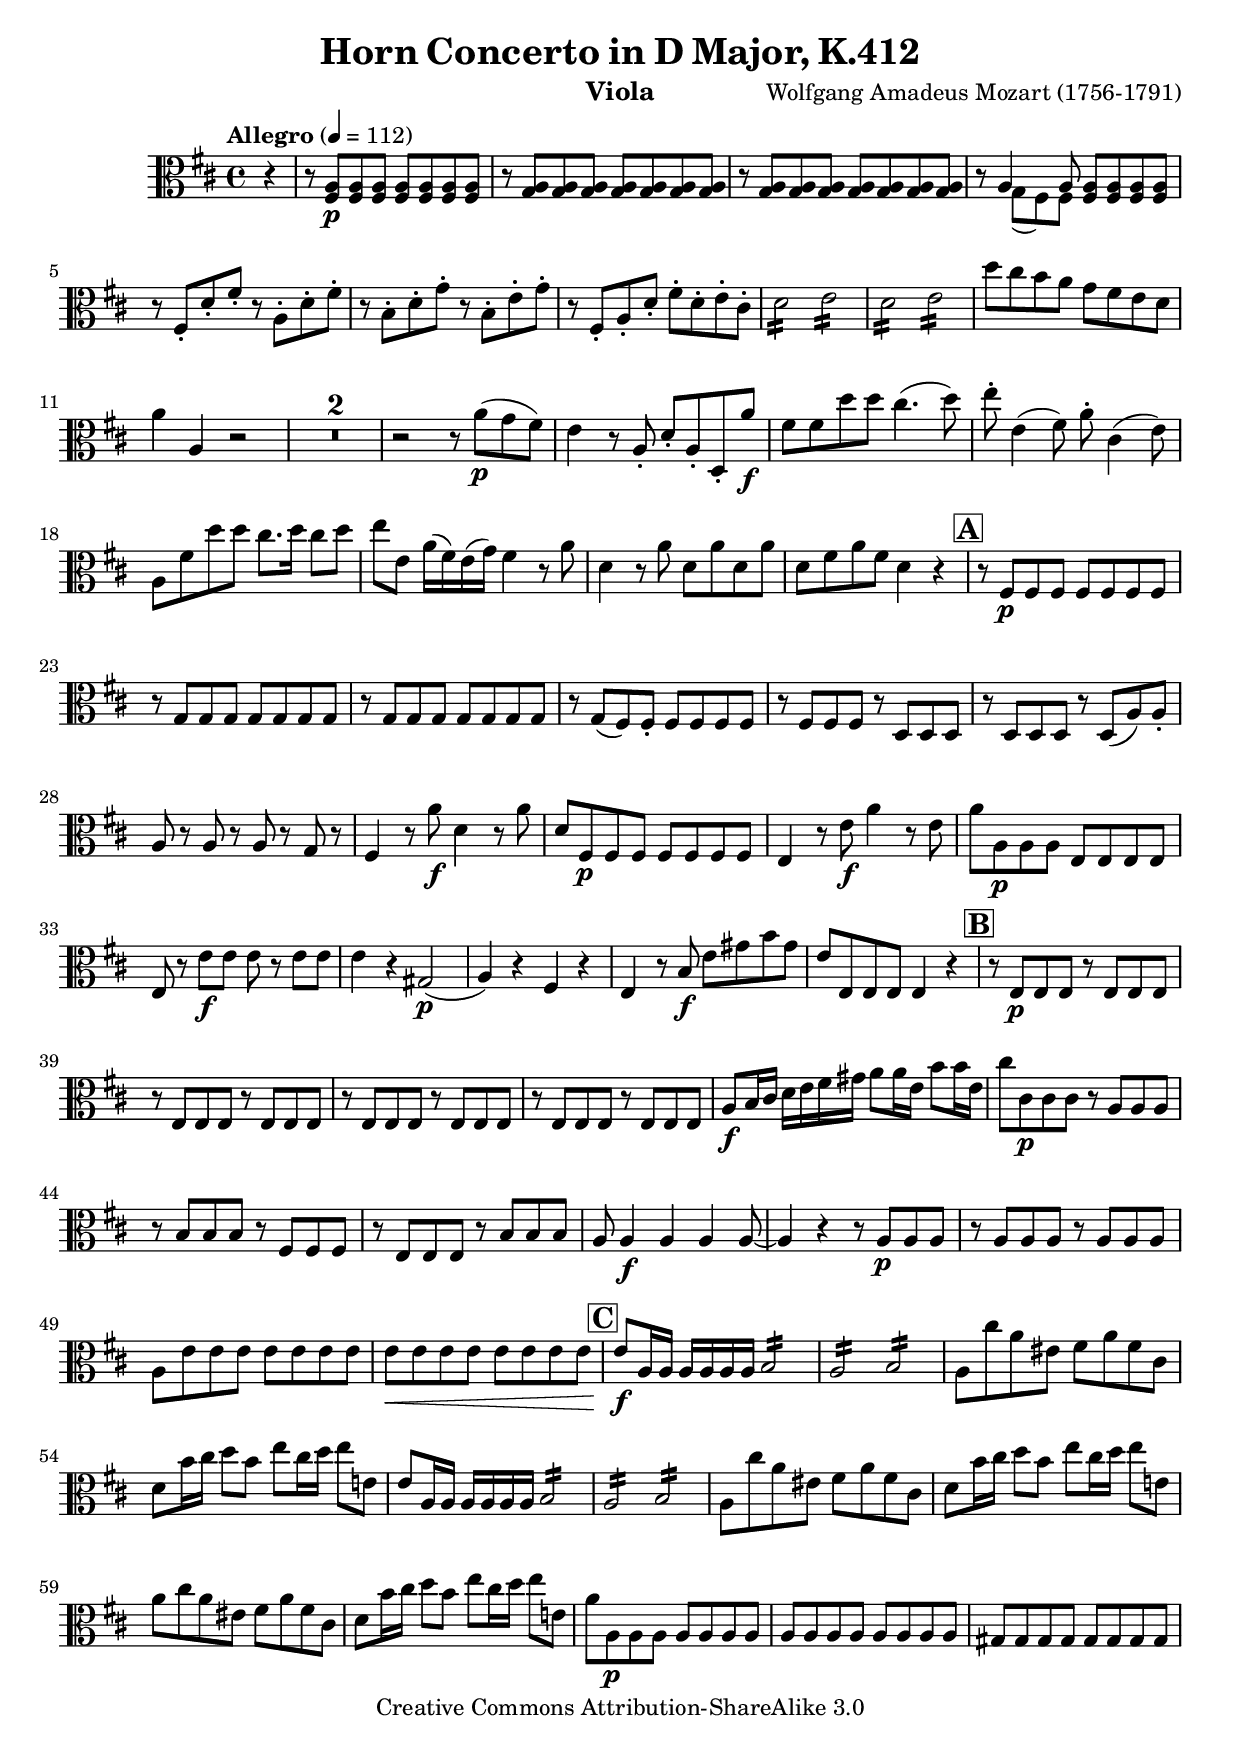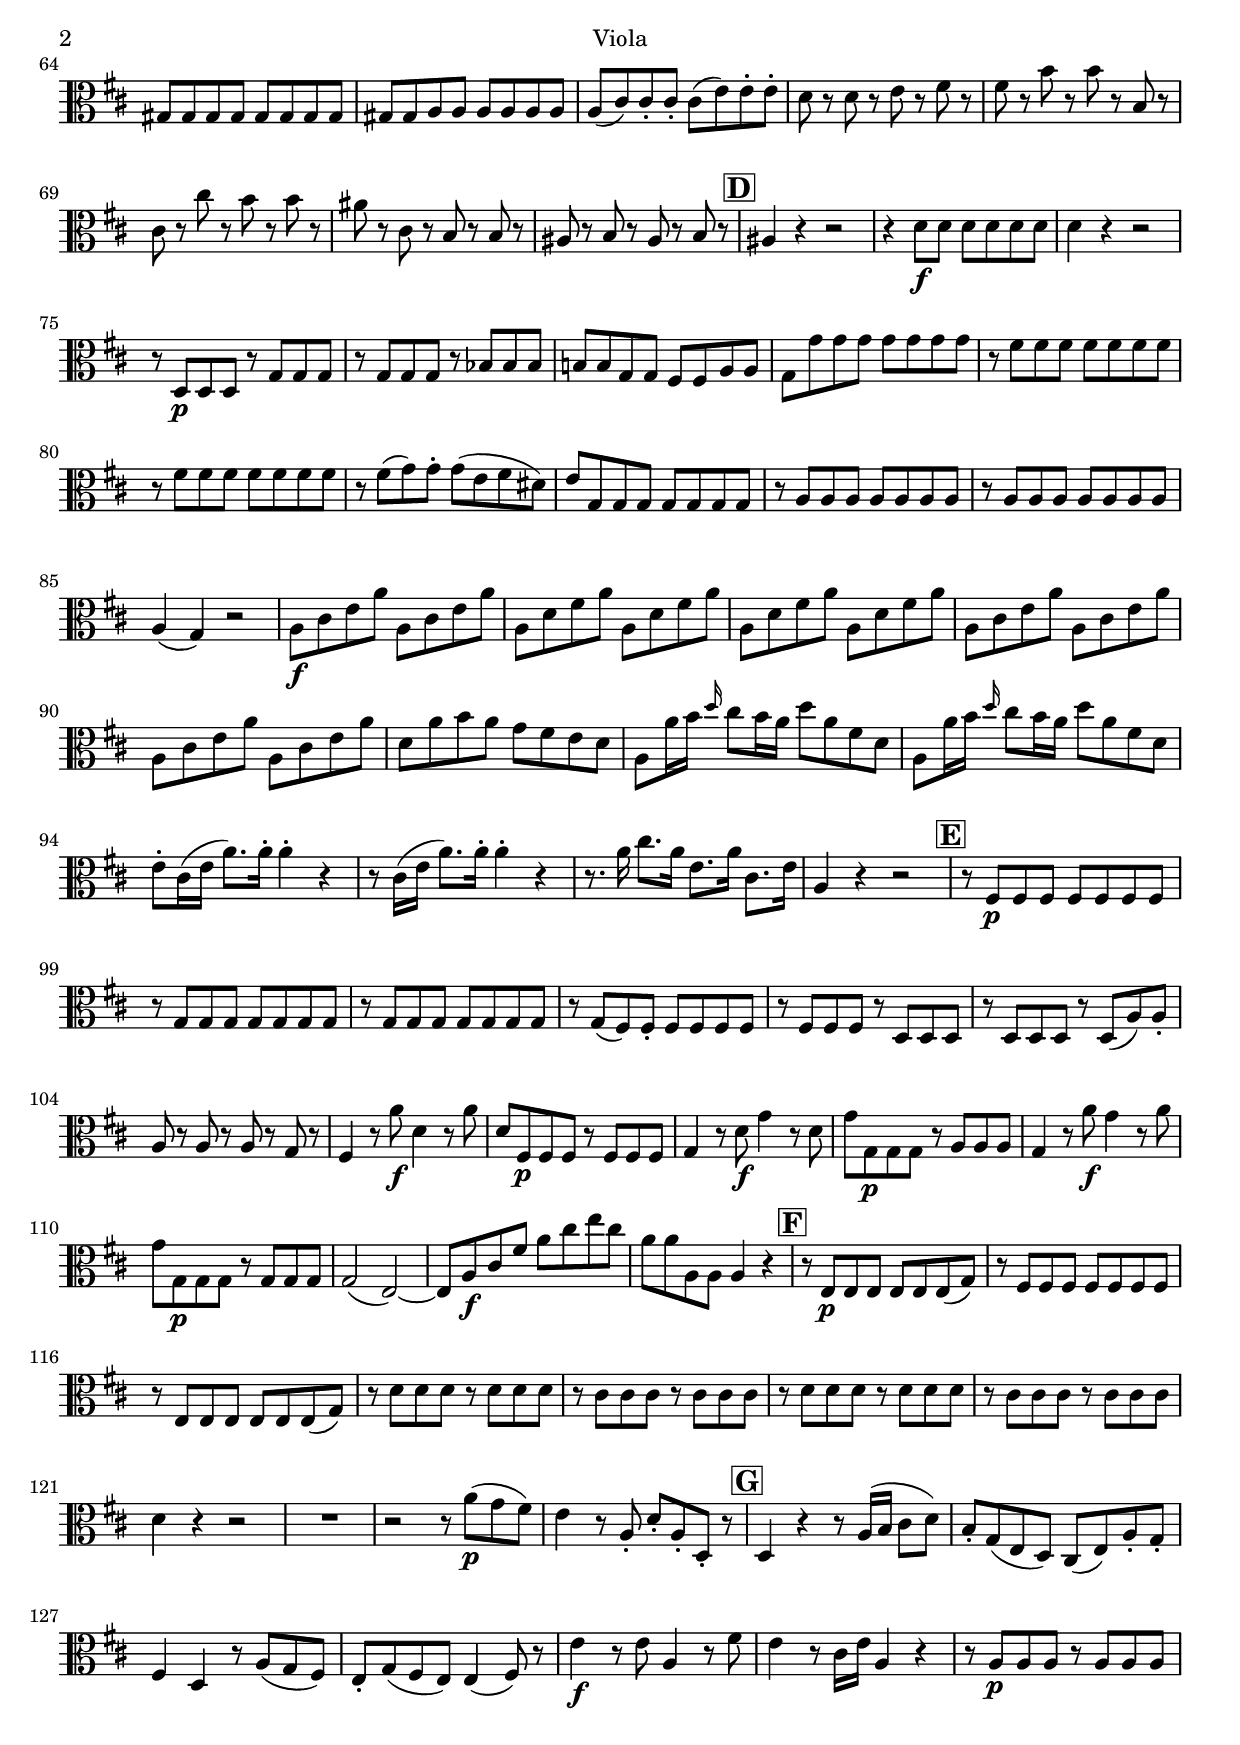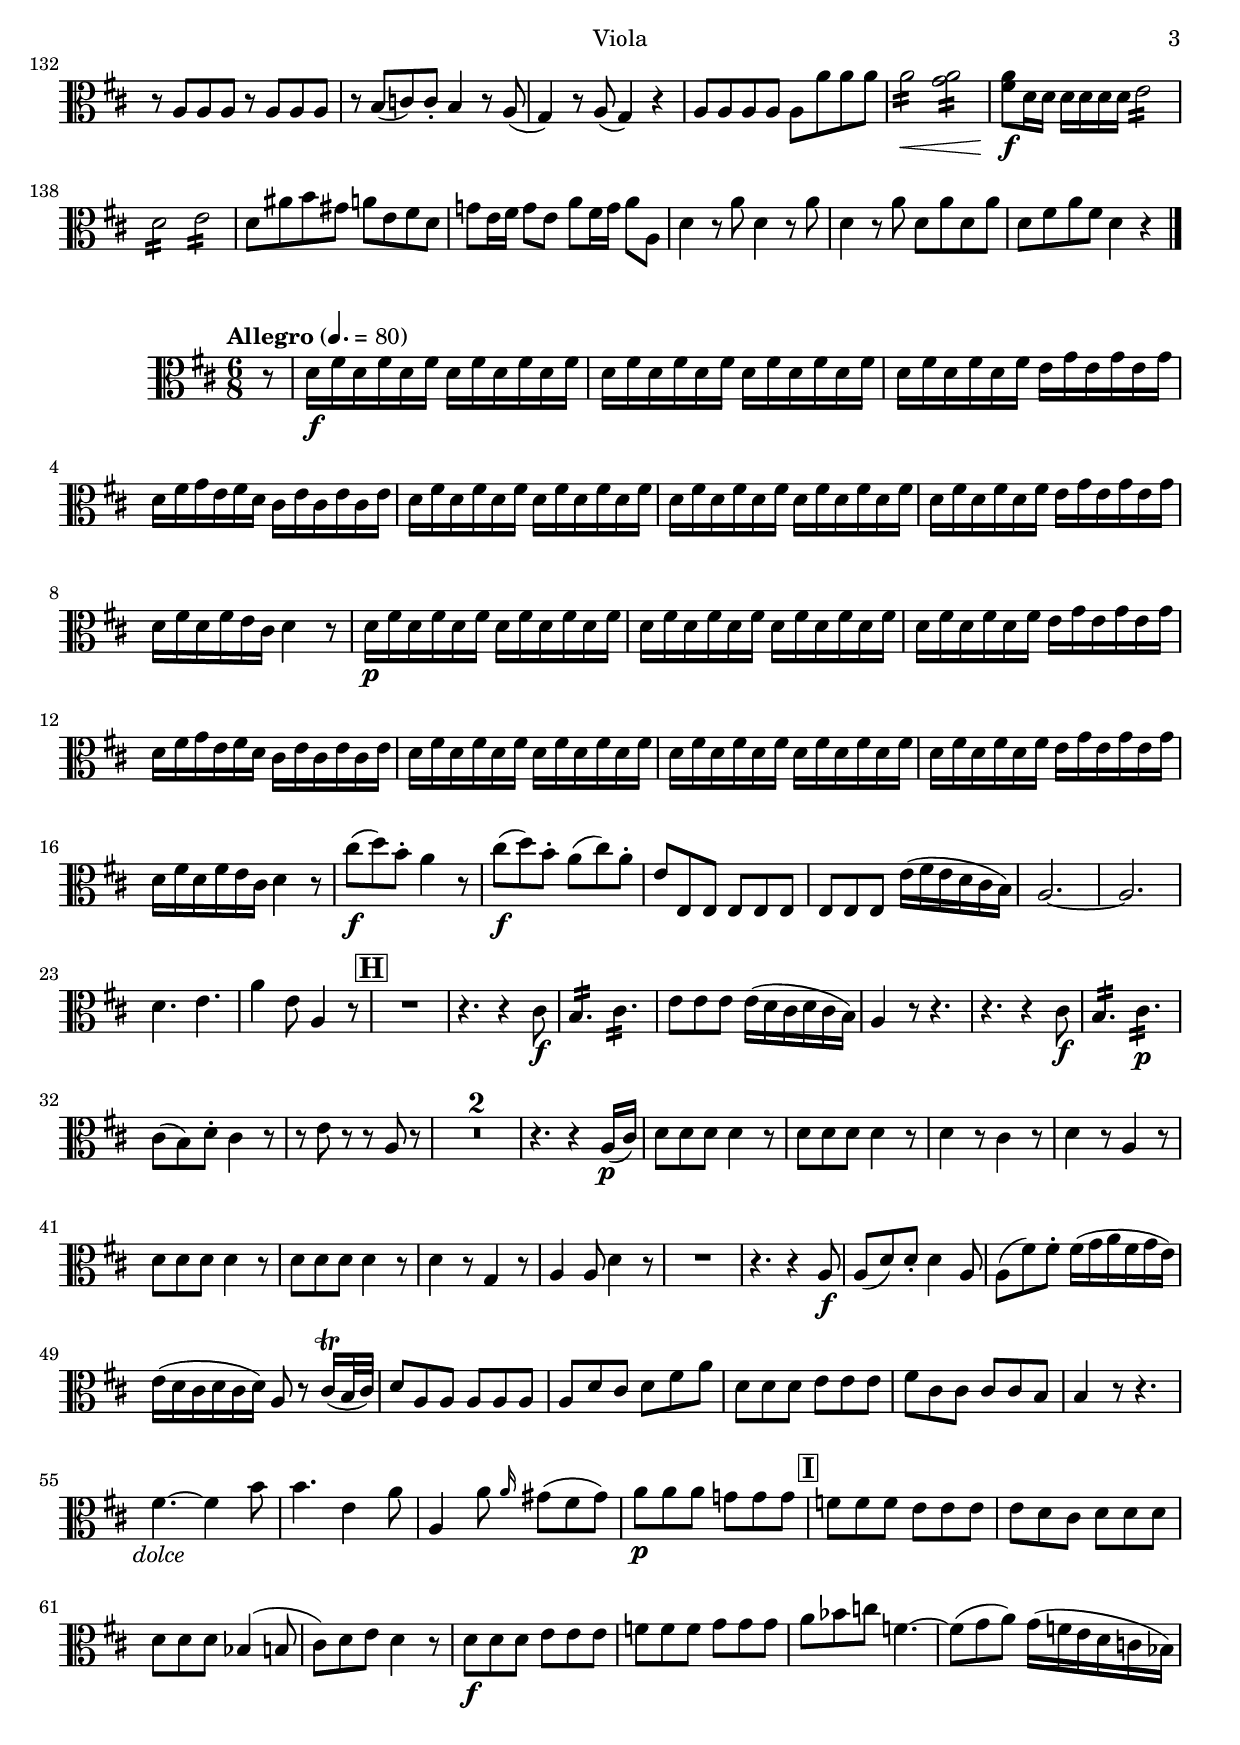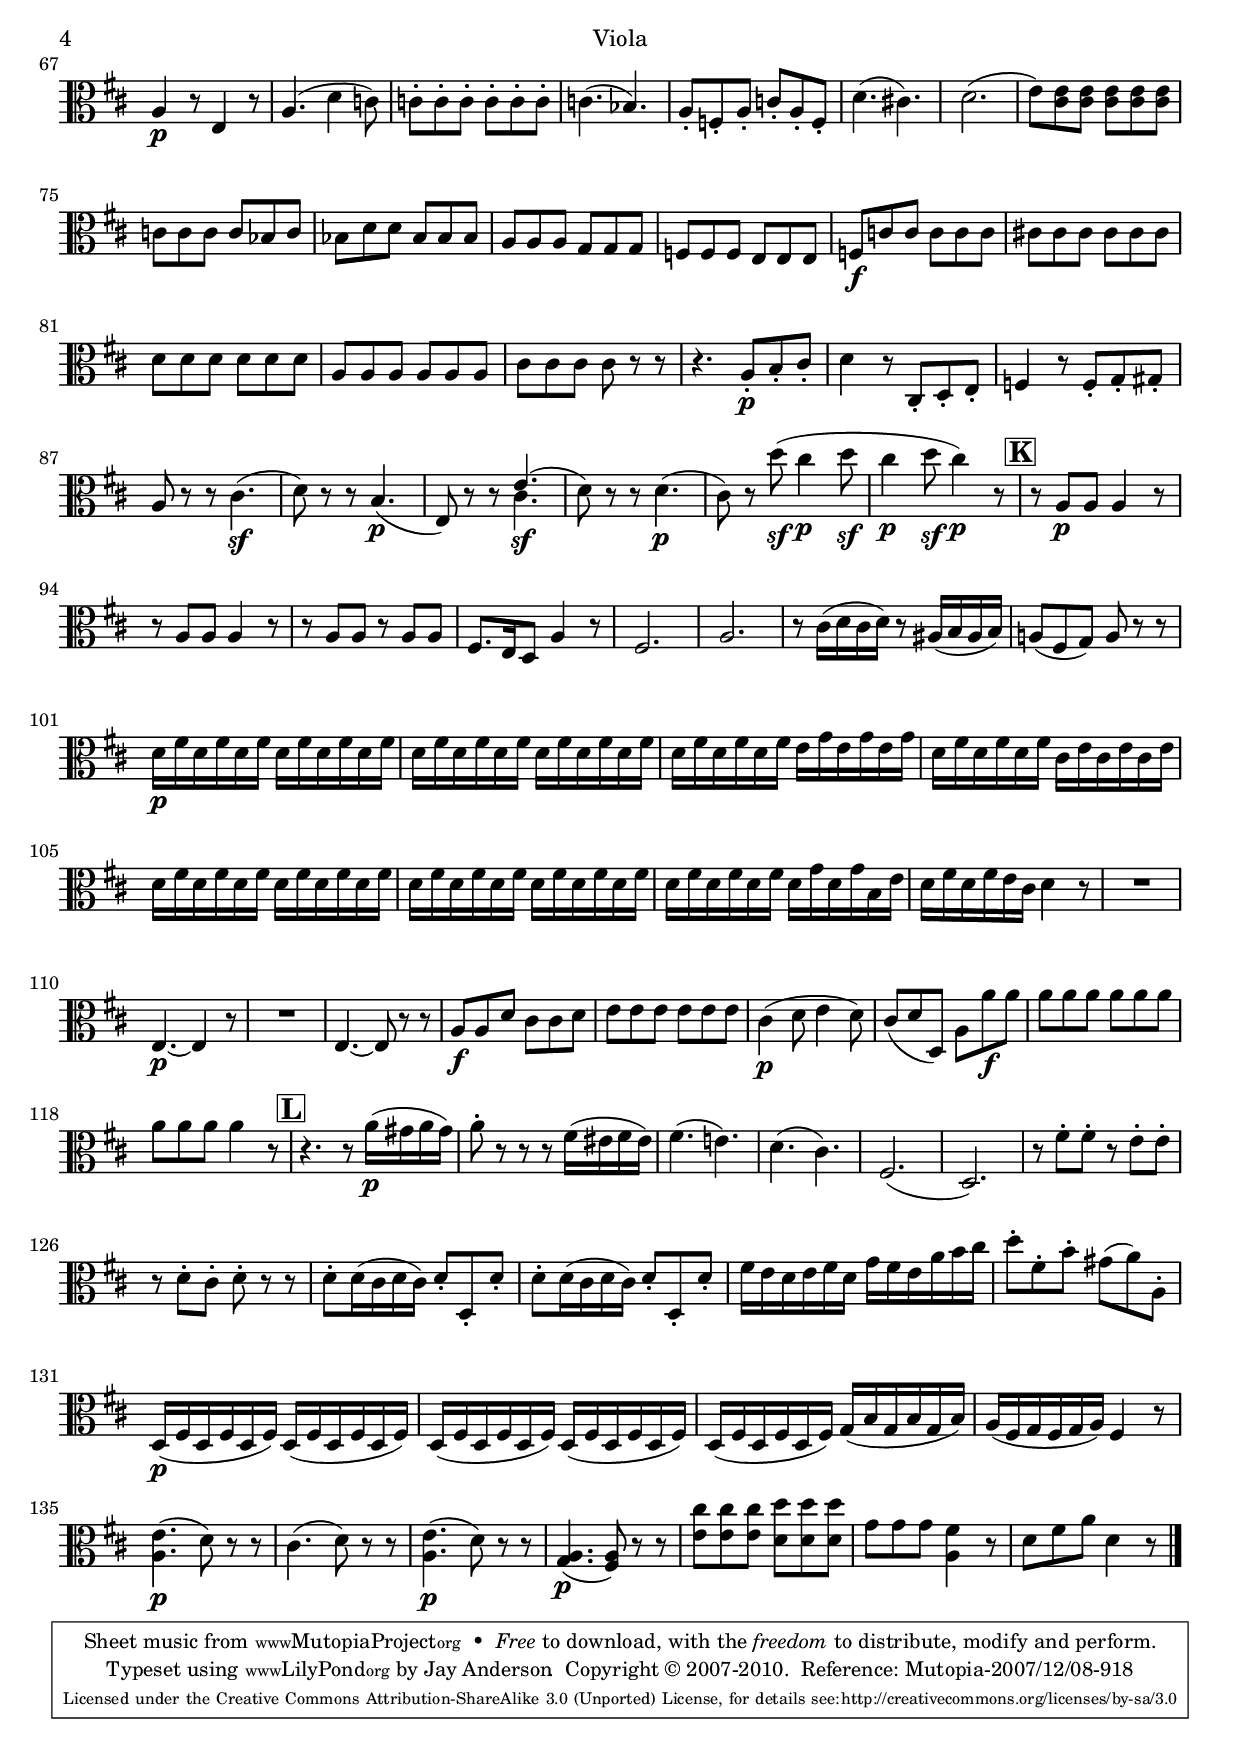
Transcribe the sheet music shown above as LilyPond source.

\version "2.13.50"

\include "defs.ily"
\version "2.13.50"

violaMvtI = \relative c'
{
  \clef alto
  \key d \major
  r4
  r8 <a fis>\p \repeat unfold 6 <a fis> |
  \repeat unfold 2
  {
    r8 \repeat unfold 7 <a g> |
  }
  r8 << {a4 a8} \\ {g8( fis) fis} >> \repeat unfold 4 <a fis> |
  r8 fis-. d'-. fis-. r a,-. d-. fis-. |
  r8 b,-. d-. g-. r b,-. e-. g-. |
  r fis,-. a-. d-. fis-. d-. e-. cis-. |
  \repeat unfold 2
  {
    \repeat tremolo 8 d16 \repeat tremolo 8 e16 |
  }
  d'8 cis b a g fis e d |
  a'4 a, r2 |
  R1*2 |
  r2 r8 a'(\p g fis) |
  e4 r8 a,-. d-. a-. d,-. a''\f |
  fis fis d' d cis4.( d8) |
  e-. e,4( fis8) a-. cis,4( e8) |
  a, fis' d' d cis8. d16 cis8 d |
  e e, a16( fis) e( g) fis4 r8 a |
  d,4 r8 a' d, a' d, a' |
  d, fis a fis d4 r |
  r8 fis,8\p \repeat unfold 6 fis |
  \repeat unfold 2
  {
    r8 \repeat unfold 7 g |
  }
  r8 g( fis) fis-. fis fis fis fis |
  r8 fis fis fis r d d d |
  r d d d r d( a') a-. |
  a r a r a r g r |
  fis4 r8 a'8\f d,4 r8 a' |
  d, fis,\p \repeat unfold 6 fis |
  e4 r8 e'8\f a4 r8 e |
  a8 a,\p a a e e e e |
  e8 r e'\f e e r e e |
  e4 r gis,2(\p |
  a4) r fis r |
  e r8 b'\f e gis b gis |
  e e, e e e4 r |

  r8 e\p e e \repeat unfold 7 {r e e e} |
  a8\f b16 cis d e fis gis a8 a16 e b'8 b16 e, |
  cis'8 cis,\p cis cis r a a a |
  r b b b r fis fis fis |
  r e e e r b' b b |
  a8 a4\f a a a8~ |
  a4 r r8 a\p a a |
  r a a a r a a a |
  a e' e e e e e e |
  e\< e e e e e e e |

  e\f a,16 a a a a a \repeat tremolo 8 b16 |
  \repeat tremolo 8 a16 \repeat tremolo 8 b16 |
  a8 cis' a eis fis a fis cis |
  d8 b'16 cis d8 b e cis16 d e8 e, |
  e a,16 a a a a a \repeat tremolo 8 b16 |
  \repeat tremolo 8 a16 \repeat tremolo 8 b16 |
  a8 cis' a eis fis a fis cis |
  d8 b'16 cis d8 b e cis16 d e8 e, |
  a8 cis a eis fis a fis cis |
  d8 b'16 cis d8 b e cis16 d e8 e, |
  a a,\p \repeat unfold 14 a |
  \repeat unfold 18 gis \repeat unfold 6 a |
  a( cis) cis-. cis-. cis( e) e-. e-. |
  d r d r e r fis r |
  fis r b r b r b, r |
  cis r cis' r b r b r |
  ais r cis, r b r b r |
  ais r b r ais r b r |
  ais4 r r2 |

  r4 d8\f d d d d d |
  d4 r r2 |
  r8 d,\p d d r g g g |
  r g g g r bes bes bes |
  b b g g fis fis a a |
  g \repeat unfold 7 g' |
  \repeat unfold 2
  {
    r \repeat unfold 7 fis |
  }
  r fis( g) g-. g( e fis dis) |
  e \repeat unfold 7 g, |
  \repeat unfold 2
  {
    r \repeat unfold 7 a |
  }
  a4( g) r2 |

  a8\f cis e a a, cis e a |
  \repeat unfold 4 {a, d fis a} |
  \repeat unfold 4 {a, cis e a} |
  d, a' b a g fis e d |
  \repeat unfold 2
  {
    a8 a'16 b \grace d16 cis8 b16 a d8 a fis d |
  }
  e8-. cis16( e a8.) a16-. a4-. r |
  r8 cis,16( e a8.) a16-. a4-. r |
  r8. a16 cis8. a16 e8. a16 cis,8. e16 |
  a,4 r r2 |

  r8 fis\p \repeat unfold 6 fis |
  \repeat unfold 2
  {
    r8 \repeat unfold 7 g |
  }
  r8 g( fis) fis-. fis fis fis fis |
  r fis fis fis r d d d |
  r d d d r d( a') a-. |
  a r a r a r g r |
  fis4 r8 a'8\f d,4 r8 a' |
  d, fis,\p fis fis r fis fis fis |
  g4 r8 d'\f g4 r8 d |
  g g,\p g g r a a a |
  g4 r8 a'\f g4 r8 a |
  g g,\p g g r g g g |
  g2( e~) |
  e8 a\f cis fis a cis e cis |
  a a a, a a4 r |
  r8 e\p e e e e e( g) |
  r8 \repeat unfold 7 fis |
  r8 e e e e e e( g) |

  \repeat unfold 2
  {
    \repeat unfold 2 {r8 d' d d} |
    \repeat unfold 2 {r8 cis cis cis} |
  }
  d4 r r2 |
  R1 |
  r2 r8 a'(\p g fis) |
  e4 r8 a,-. d-. a-. d,-. r |
  d4 r r8 a'16( b cis8 d) |
  b-. g( e d) cis( e) a-. g-. |
  fis4 d r8 a'8( g fis) |
  e-. g( fis e) e4( fis8) r |
  e'4\f r8 e a,4 r8 fis' |
  e4 r8 cis16 e a,4 r |
  r8 a\p a a \repeat unfold 3 {r a a a} |
  r b( c) c-. b4 r8 a( |
  g4) r8 a8( g4) r |
  a8 a a a a a' a a |
  <<
    {\repeat tremolo 8 a16 \repeat tremolo 8 <a g>}
    {s1\<}
  >> |
  <a fis>8\f d,16 d d d d d \repeat tremolo 8 e16 |
  \repeat tremolo 8 d16 \repeat tremolo 8 e |
  d8 ais' b gis a e fis d |
  g e16 fis g8 e a fis16 g a8 a, |
  d4 r8 a' d,4 r8 a' |
  d,4 r8 a' d, a' d, a' |
  d, fis a fis d4 r |
}

violaMvtII = \relative c'
{
  \clef alto
  \key d \major
  r8
  <<
    {s2.*8\f | s2.*8\p |}
    \repeat unfold 2
    {
      d16 fis \repeat unfold 14 {d fis} \repeat unfold 3 {e g} |
      d fis g e fis d \repeat unfold 3 {cis e} |
      \repeat unfold 15 {d fis} \repeat unfold 3 {e g} |
      d fis d fis e cis d4 r8 |
    }
  >>
  cis'8(\f d) b-. a4 r8 |
  cis8(\f d) b-. a( cis) a-. |
  e e, e e e e |
  e e e e'16( fis e d cis b) |
  a2.~ | a |
  d4. e |
  a4 e8 a,4 r8 |
  R2. |
  r4. r4 cis8\f |
  \repeat tremolo 6 b16 \repeat tremolo 6 cis16 |
  e8 e e e16( d cis d cis b) |
  a4 r8 r4. |
  r4. r4 cis8\f |
  \repeat tremolo 6 b16 \repeat tremolo 6 cis16\p |
  cis8( b) d-. cis4 r8 |
  r e r r a, r |
  R2.*2 |
  r4. r4 a16(\p cis) |
  \repeat unfold 2 {d8 d d d4 r8 |}
  d4 r8 cis4 r8 |
  d4 r8 a4 r8 |
  \repeat unfold 2 {d8 d d d4 r8 |}
  d4 r8 g,4 r8 |
  a4 a8 d4 r8 |
  R2. |
  r4. r4 a8\f |
  a( d) d-. d4 a8 |
  a( fis') fis-. fis16( g a fis g e) |
  e( d cis d cis d) a8 r cis16(\trill b32 cis) |
  d8 a a a a a |
  a d cis d fis a |
  d, d d e e e |
  fis cis cis cis cis b |
  b4 r8 r4. |
  fis'4.~\dolce fis4 b8 |
  b4. e,4 a8 |
  a,4 a'8 \grace a16 gis8( fis gis) |
  a8\p a a g g g |
  f f f e e e |
  e d cis d d d |
  d d d bes4( b8 |
  cis8) d e d4 r8 |

  d8\f d d e e e |
  f f f g g g |
  a bes c f,4.~ |
  f8( g a) g16( f e d c bes) |

  a4\p r8 e4 r8 |
  a4.( d4 c8) |
  \repeat unfold 6 c-. |
  c4.( bes) |
  a8-. f-. a-. c-. a-. f-. |
  d'4.( cis) |
  d2.( |
  e8) \repeat unfold 5 <cis e> |
  c c c c bes c |
  bes d d bes bes bes |
  a a a g g g |
  f f f e e e |
  f\f c' c c c c |

  \repeat unfold 6 cis |
  \repeat unfold 6 d |
  \repeat unfold 6 a |
  \repeat unfold 4 cis r r |

  r4. a8-.\p b-. cis-. |
  d4 r8 cis,8-. d-. e-. |
  f4 r8 f8-. g-. gis-. |
  a8 r r cis4.(\sf |
  d8) r r b4.(\p |
  e,8) r r << {\voiceOne e'4.(} \new Voice {\voiceTwo cis4.\sf} >> \oneVoice |
  d8) r r d4.(\p |
  cis8) r d'(\sf cis4\p d8\sf |
  cis4\p d8\sf cis4)\p r8 |
  r8 a,\p a a4 r8 |
  r8 a a a4 r8 |
  r8 a a r a a |
  fis8. e16 d8 a'4 r8 |
  fis2. |
  a |
  r8 cis16( d cis d) r8 ais16( b ais b) |
  a8( fis g) a r r |

  d16\p fis \repeat unfold 14 {d fis} \repeat unfold 3 {e g} |
  \repeat unfold 3 {d fis} \repeat unfold 3 {cis e} |
  \repeat unfold 15 {d fis} d g d g b, e |
  d fis d fis e cis d4 r8 |

  R2. |
  e,4.~\p e4 r8 |
  R2. |
  e4.~ e8 r r |
  a8\f a d cis cis d |
  \repeat unfold 6 e |
  cis4(\p d8 e4 d8) |
  cis( d d,) a' a'\f a |
  \repeat unfold 9 a a4 r8 |

  r4. r8 a16(\p gis a gis) |
  a8-. r r r fis16( eis fis eis) |
  fis4.( e) |
  d( cis) |
  fis,2.( | d) |
  r8 fis'-. fis-. r e-. e-. |
  r d-. cis-. d-. r r |
  \repeat unfold 2 {d-. d16( cis d cis) d8-. d,-. d'-. |}
  fis16 e d e fis d g fis e a b cis |
  d8-. fis,-. b-. gis( a) a,-. |
  <<
    {s16\p}
    {
      \repeat unfold 7 {s16*5( s16)} s4. |
    }
    {
      \repeat unfold 15 {d,16 fis} \repeat unfold 3 {g b} |
      a fis g fis g a fis4 r8 |
    }
  >>
  <a e'>4.(\p d8) r r |
  cis4.( d8) r r |
  <a e'>4.(\p d8) r r |
  <g, a>4.(\p <a fis>8) r r |
  <e' cis'>8 <e cis'> <e cis'> <d d'> <d d'> <d d'>
  g g g <fis a,>4 r8 |
  d8 fis a d,4 r8 |
}


instrument = "Viola"

\book
{
  \include "header.ily"
  \score
  {
    \new Staff
    {
      << \violaMvtI \outlineMvtI >>
    }
  }
  \score
  {
    \new Staff
    {
      << \violaMvtII \outlineMvtII >>
    }
  }
}
